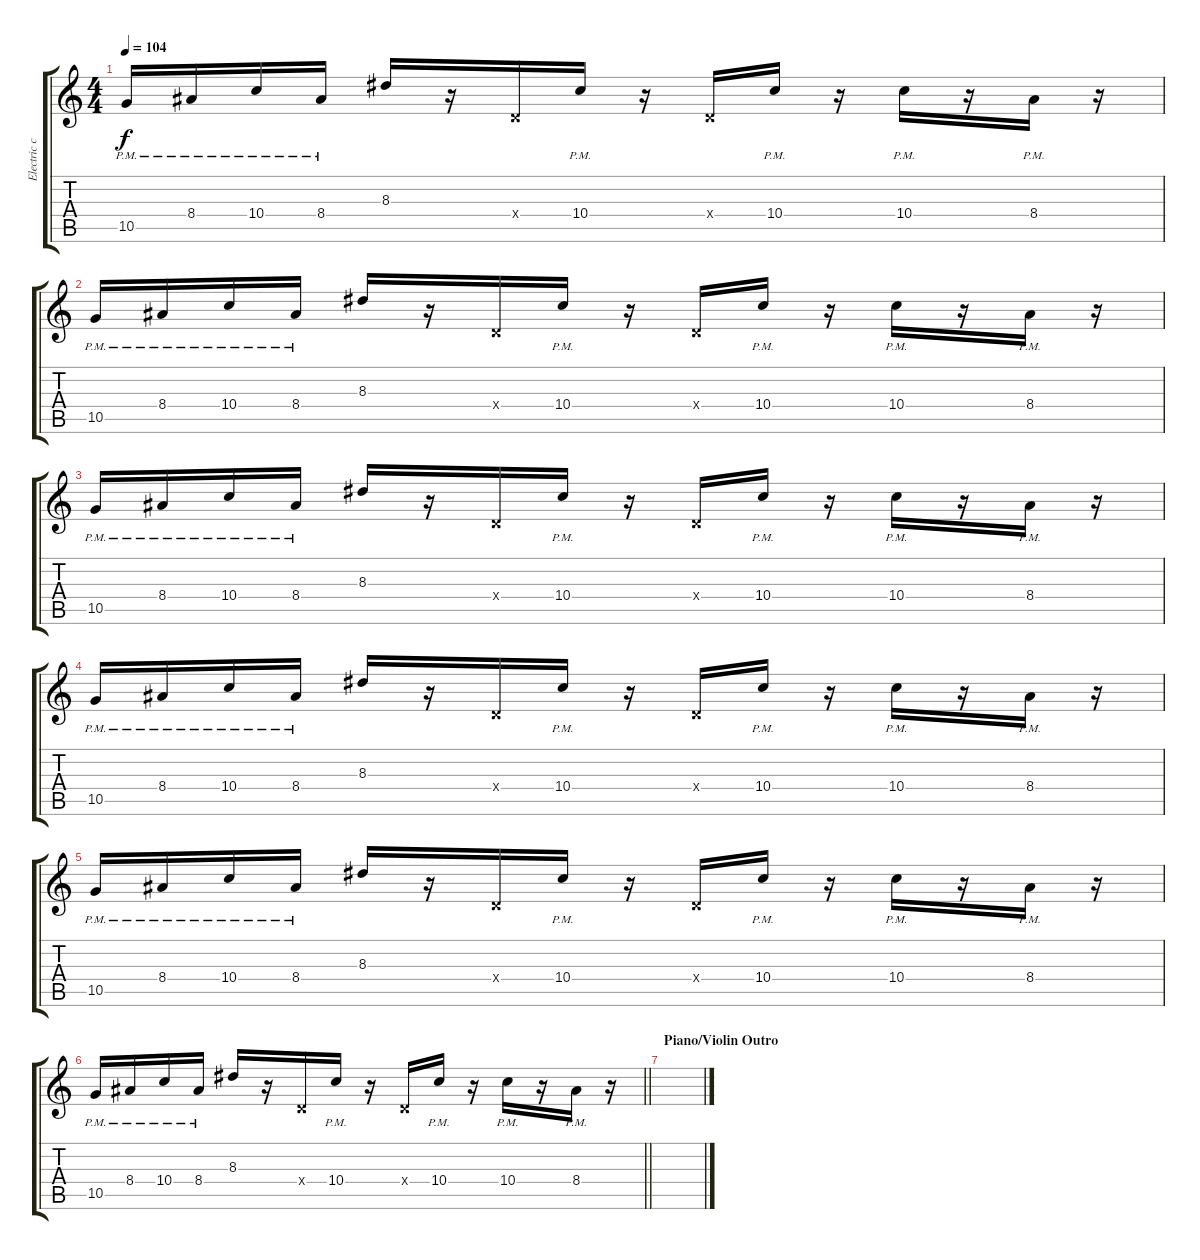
\track ("Electric clean guitar" "Electric c") {instrument electricguitarclean}
\staff {score tabs}
\tuning (E4 B3 G3 D3 A2 E2) {hide}
\ts (4 4)
\tempo 104
\clef g2
\ks c
10.5{pm}.16{dy f} 8.4{pm}.16 10.4{pm}.16 8.4{pm}.16 8.3.16 r.16 0.4{x}.16 10.4{pm}.16 r.16 0.4{x}.16 10.4{pm}.16 r.16 10.4{pm}.16 r.16 8.4{pm}.16 r.16 |
10.5{pm}.16 8.4{pm}.16 10.4{pm}.16 8.4{pm}.16 8.3.16 r.16 0.4{x}.16 10.4{pm}.16 r.16 0.4{x}.16 10.4{pm}.16 r.16 10.4{pm}.16 r.16 8.4{pm}.16 r.16 |
10.5{pm}.16{volume 0} 8.4{pm}.16 10.4{pm}.16 8.4{pm}.16 8.3.16 r.16 0.4{x}.16 10.4{pm}.16 r.16 0.4{x}.16 10.4{pm}.16 r.16 10.4{pm}.16 r.16 8.4{pm}.16 r.16 |
10.5{pm}.16 8.4{pm}.16 10.4{pm}.16 8.4{pm}.16 8.3.16 r.16 0.4{x}.16 10.4{pm}.16 r.16 0.4{x}.16 10.4{pm}.16 r.16 10.4{pm}.16 r.16 8.4{pm}.16 r.16 |
10.5{pm}.16 8.4{pm}.16 10.4{pm}.16 8.4{pm}.16 8.3.16 r.16 0.4{x}.16 10.4{pm}.16 r.16 0.4{x}.16 10.4{pm}.16 r.16 10.4{pm}.16 r.16 8.4{pm}.16 r.16 |
\barLineRight lightlight
10.5{pm}.16 8.4{pm}.16 10.4{pm}.16 8.4{pm}.16 8.3.16 r.16 0.4{x}.16 10.4{pm}.16 r.16 0.4{x}.16 10.4{pm}.16 r.16 10.4{pm}.16 r.16 8.4{pm}.16 r.16 |
\section ("" "Piano/Violin Outro")
